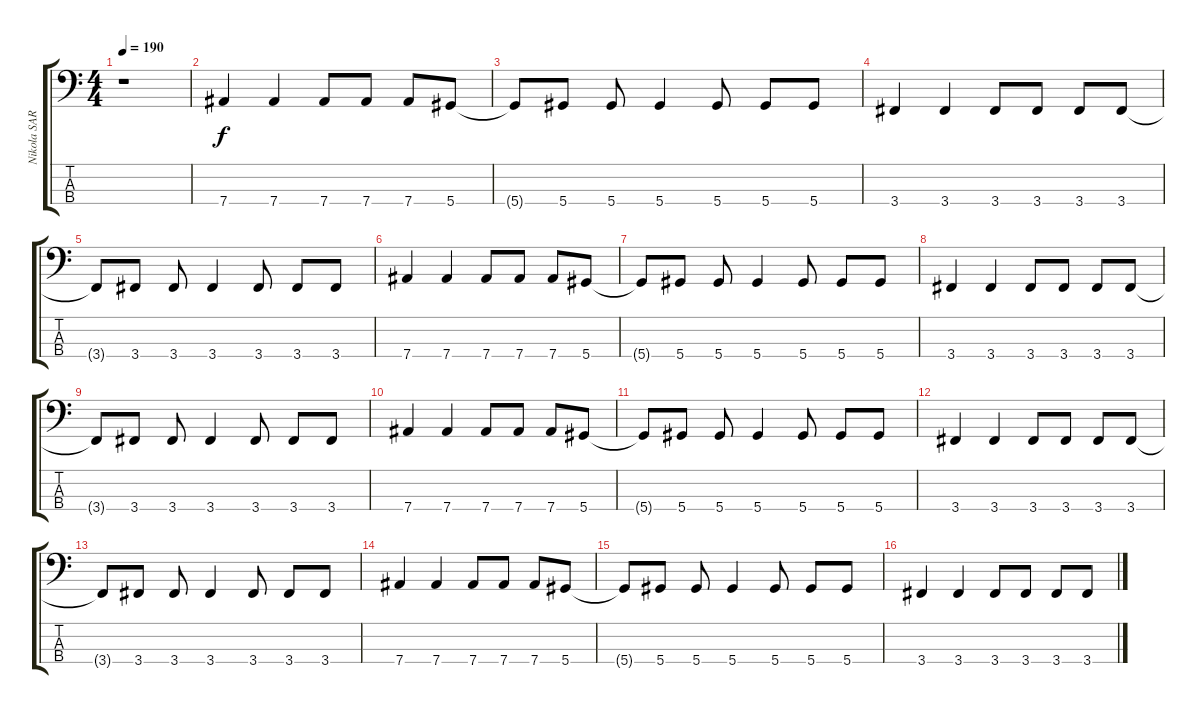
\track ("Nikola SARCEVIC" "Nikola SAR") {instrument electricbasspick}
\staff {score tabs}
\tuning (Gb2 Db2 Ab1 Eb1) {hide}
\ts (4 4)
\tempo 190
\clef f4
\ks c
r.1{dy f instrument electricbasspick} |
7.4.4 7.4.4 7.4.8 7.4.8 7.4.8 5.4.8 |
5.4{t}.8 5.4.8 5.4.8 5.4.4 5.4.8 5.4.8 5.4.8 |
3.4.4 3.4.4 3.4.8 3.4.8 3.4.8 3.4.8 |
3.4{t}.8 3.4.8 3.4.8 3.4.4 3.4.8 3.4.8 3.4.8 |
7.4.4 7.4.4 7.4.8 7.4.8 7.4.8 5.4.8 |
5.4{t}.8 5.4.8 5.4.8 5.4.4 5.4.8 5.4.8 5.4.8 |
3.4.4 3.4.4 3.4.8 3.4.8 3.4.8 3.4.8 |
3.4{t}.8 3.4.8 3.4.8 3.4.4 3.4.8 3.4.8 3.4.8 |
7.4.4 7.4.4 7.4.8 7.4.8 7.4.8 5.4.8 |
5.4{t}.8 5.4.8 5.4.8 5.4.4 5.4.8 5.4.8 5.4.8 |
3.4.4 3.4.4 3.4.8 3.4.8 3.4.8 3.4.8 |
3.4{t}.8 3.4.8 3.4.8 3.4.4 3.4.8 3.4.8 3.4.8 |
7.4.4 7.4.4 7.4.8 7.4.8 7.4.8 5.4.8 |
5.4{t}.8 5.4.8 5.4.8 5.4.4 5.4.8 5.4.8 5.4.8 |
3.4.4 3.4.4 3.4.8 3.4.8 3.4.8 3.4.8
